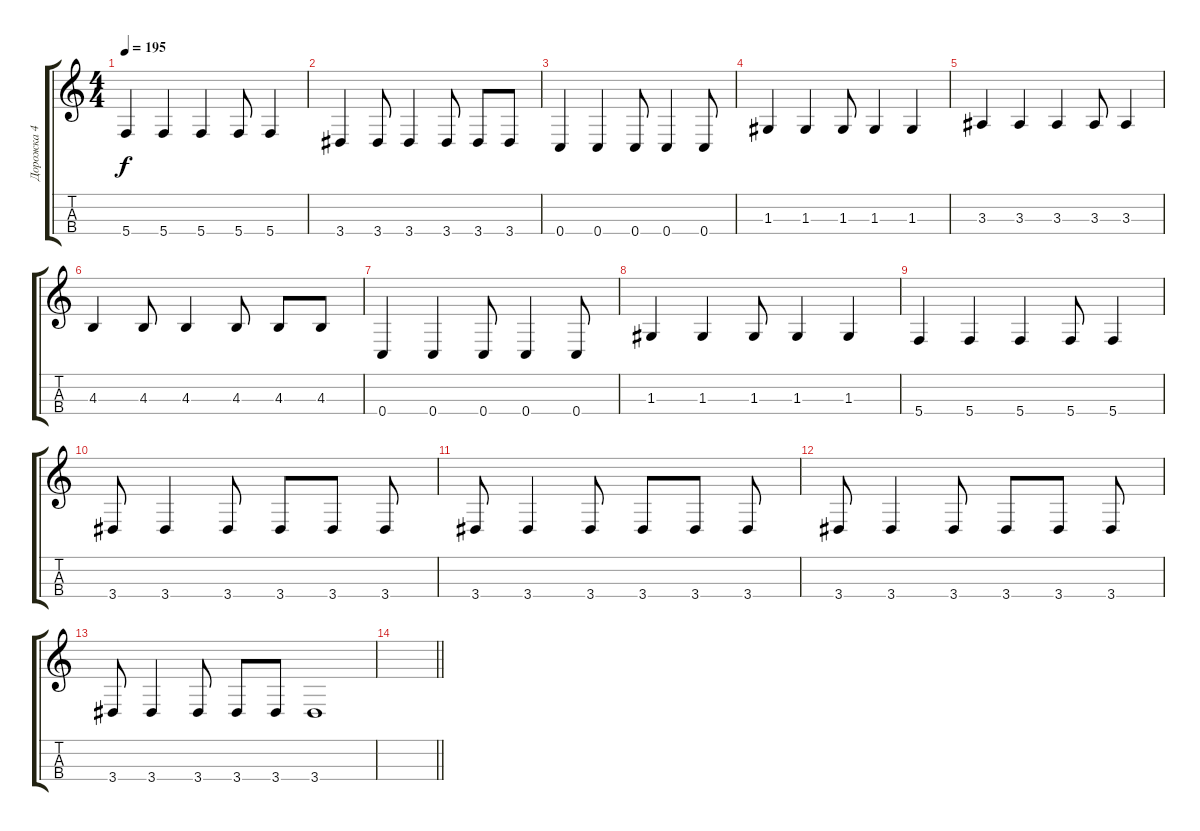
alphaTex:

\track ("Дорожка 4" "Дорожка 4") {instrument electricbassfinger}
\staff {score tabs}
\tuning (F3 C3 G2 C2) {hide}
\ts (4 4)
\tempo 195
\clef g2
\ks c
5.4.4{dy f} 5.4.4 5.4.4 5.4.8 5.4.4 |
3.4.4 3.4.8 3.4.4 3.4.8 3.4.8 3.4.8 |
0.4.4 0.4.4 0.4.8 0.4.4 0.4.8 |
1.3.4 1.3.4 1.3.8 1.3.4 1.3.4 |
3.3.4 3.3.4 3.3.4 3.3.8 3.3.4 |
4.3.4 4.3.8 4.3.4 4.3.8 4.3.8 4.3.8 |
0.4.4 0.4.4 0.4.8 0.4.4 0.4.8 |
1.3.4 1.3.4 1.3.8 1.3.4 1.3.4 |
5.4.4 5.4.4 5.4.4 5.4.8 5.4.4 |
3.4.8 3.4.4 3.4.8 3.4.8 3.4.8 3.4.8 |
3.4.8 3.4.4 3.4.8 3.4.8 3.4.8 3.4.8 |
3.4.8 3.4.4 3.4.8 3.4.8 3.4.8 3.4.8 |
3.4.8 3.4.4 3.4.8 3.4.8 3.4.8 3.4.1 |
\barLineRight lightlight
